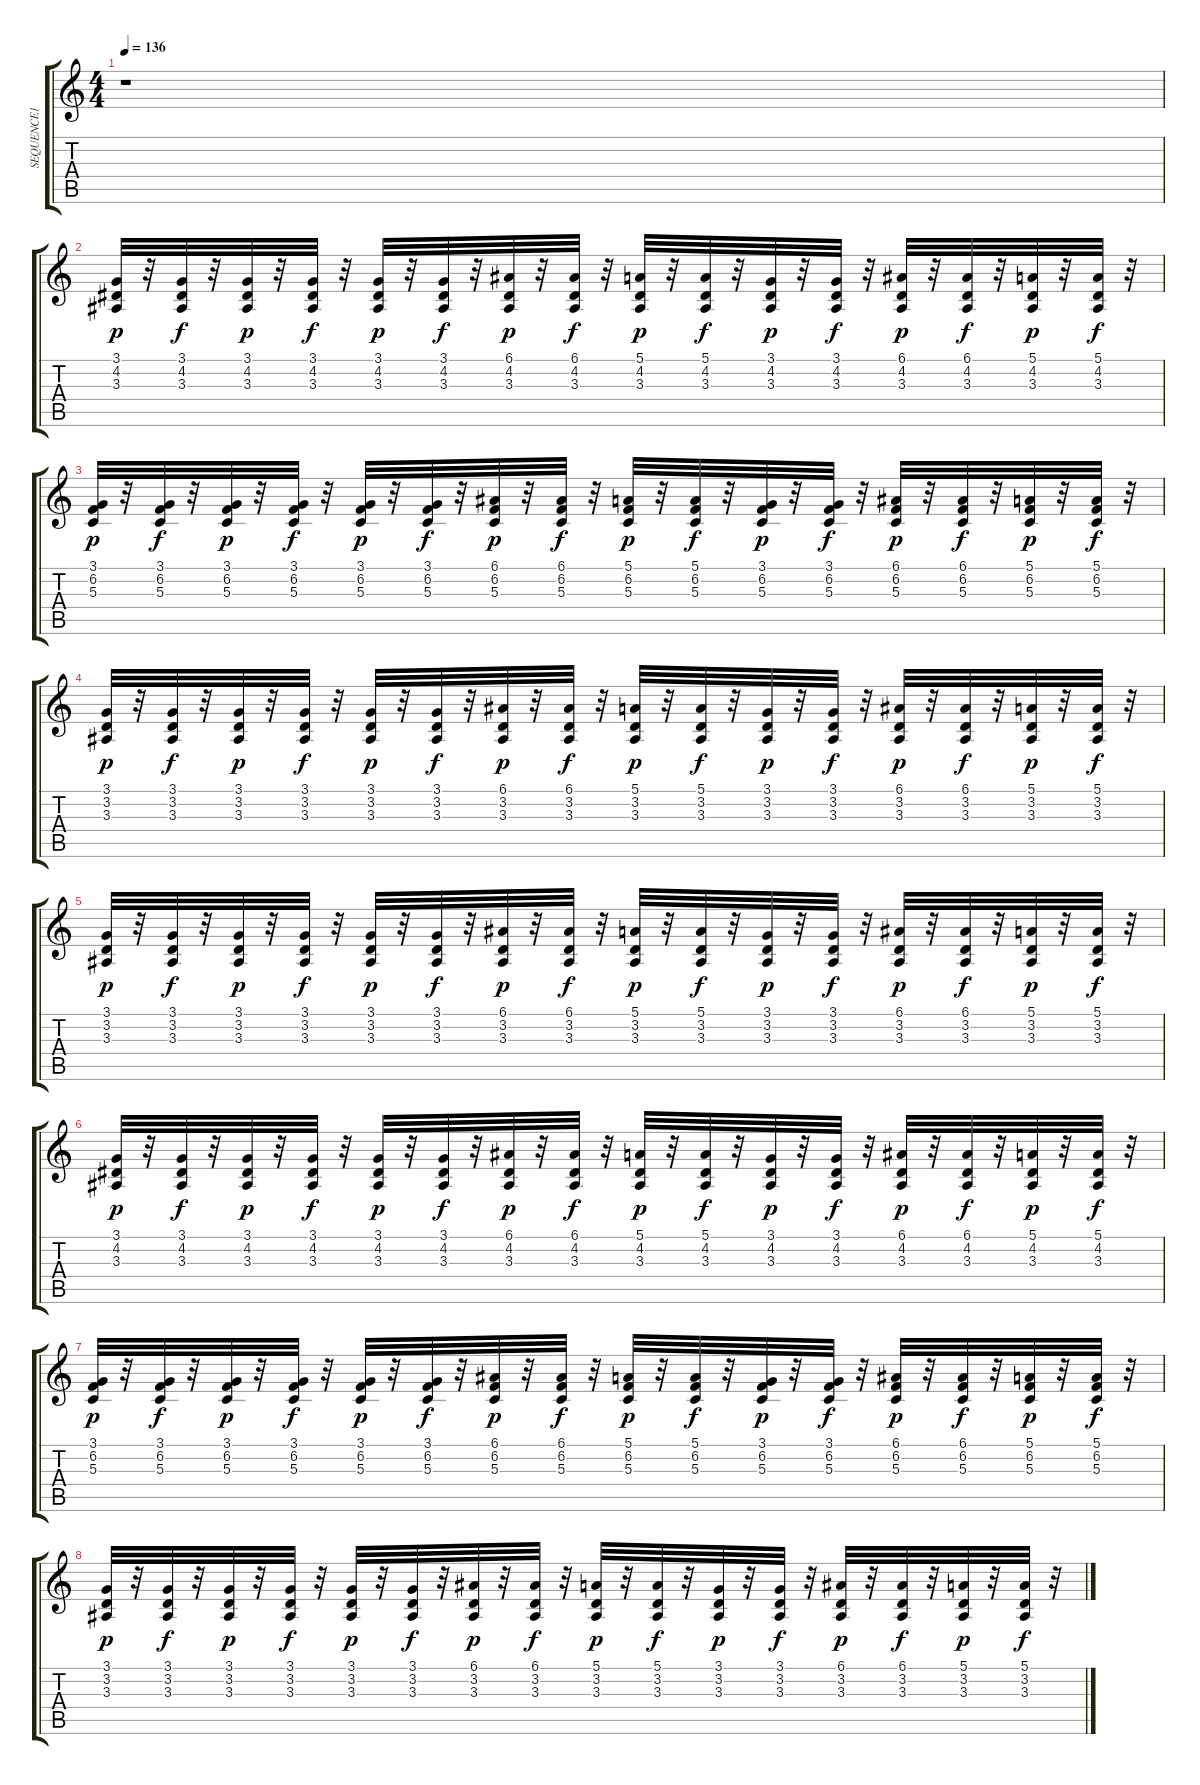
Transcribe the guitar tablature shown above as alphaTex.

\track ("SEQUENCE1" "SEQUENCE1") {instrument musicbox}
\staff {score tabs}
\tuning (E4 B3 G3 D3 A2 E2) {hide}
\ts (4 4)
\tempo 136
\clef g2
\ks c
r.1{dy f} |
(3.1 4.2 3.3).32{dy p} r.32 (3.1 4.2 3.3).32{dy f} r.32 (3.1 4.2 3.3).32{dy p} r.32 (3.1 4.2 3.3).32{dy f} r.32 (3.1 4.2 3.3).32{dy p} r.32 (3.1 4.2 3.3).32{dy f} r.32 (6.1 4.2 3.3).32{dy p} r.32 (6.1 4.2 3.3).32{dy f} r.32 (5.1 4.2 3.3).32{dy p} r.32 (5.1 4.2 3.3).32{dy f} r.32 (3.1 4.2 3.3).32{dy p} r.32 (3.1 4.2 3.3).32{dy f} r.32 (6.1 4.2 3.3).32{dy p} r.32 (6.1 4.2 3.3).32{dy f} r.32 (5.1 4.2 3.3).32{dy p} r.32 (5.1 4.2 3.3).32{dy f} r.32 |
(3.1 6.2 5.3).32{dy p} r.32 (3.1 6.2 5.3).32{dy f} r.32 (3.1 6.2 5.3).32{dy p} r.32 (3.1 6.2 5.3).32{dy f} r.32 (3.1 6.2 5.3).32{dy p} r.32 (3.1 6.2 5.3).32{dy f} r.32 (6.1 6.2 5.3).32{dy p} r.32 (6.1 6.2 5.3).32{dy f} r.32 (5.1 6.2 5.3).32{dy p} r.32 (5.1 6.2 5.3).32{dy f} r.32 (3.1 6.2 5.3).32{dy p} r.32 (3.1 6.2 5.3).32{dy f} r.32 (6.1 6.2 5.3).32{dy p} r.32 (6.1 6.2 5.3).32{dy f} r.32 (5.1 6.2 5.3).32{dy p} r.32 (5.1 6.2 5.3).32{dy f} r.32 |
(3.1 3.2 3.3).32{dy p} r.32 (3.1 3.2 3.3).32{dy f} r.32 (3.1 3.2 3.3).32{dy p} r.32 (3.1 3.2 3.3).32{dy f} r.32 (3.1 3.2 3.3).32{dy p} r.32 (3.1 3.2 3.3).32{dy f} r.32 (6.1 3.2 3.3).32{dy p} r.32 (6.1 3.2 3.3).32{dy f} r.32 (5.1 3.2 3.3).32{dy p} r.32 (5.1 3.2 3.3).32{dy f} r.32 (3.1 3.2 3.3).32{dy p} r.32 (3.1 3.2 3.3).32{dy f} r.32 (6.1 3.2 3.3).32{dy p} r.32 (6.1 3.2 3.3).32{dy f} r.32 (5.1 3.2 3.3).32{dy p} r.32 (5.1 3.2 3.3).32{dy f} r.32 |
(3.1 3.2 3.3).32{dy p} r.32 (3.1 3.2 3.3).32{dy f} r.32 (3.1 3.2 3.3).32{dy p} r.32 (3.1 3.2 3.3).32{dy f} r.32 (3.1 3.2 3.3).32{dy p} r.32 (3.1 3.2 3.3).32{dy f} r.32 (6.1 3.2 3.3).32{dy p} r.32 (6.1 3.2 3.3).32{dy f} r.32 (5.1 3.2 3.3).32{dy p} r.32 (5.1 3.2 3.3).32{dy f} r.32 (3.1 3.2 3.3).32{dy p} r.32 (3.1 3.2 3.3).32{dy f} r.32 (6.1 3.2 3.3).32{dy p} r.32 (6.1 3.2 3.3).32{dy f} r.32 (5.1 3.2 3.3).32{dy p} r.32 (5.1 3.2 3.3).32{dy f} r.32 |
(3.1 4.2 3.3).32{dy p} r.32 (3.1 4.2 3.3).32{dy f} r.32 (3.1 4.2 3.3).32{dy p} r.32 (3.1 4.2 3.3).32{dy f} r.32 (3.1 4.2 3.3).32{dy p} r.32 (3.1 4.2 3.3).32{dy f} r.32 (6.1 4.2 3.3).32{dy p} r.32 (6.1 4.2 3.3).32{dy f} r.32 (5.1 4.2 3.3).32{dy p} r.32 (5.1 4.2 3.3).32{dy f} r.32 (3.1 4.2 3.3).32{dy p} r.32 (3.1 4.2 3.3).32{dy f} r.32 (6.1 4.2 3.3).32{dy p} r.32 (6.1 4.2 3.3).32{dy f} r.32 (5.1 4.2 3.3).32{dy p} r.32 (5.1 4.2 3.3).32{dy f} r.32 |
(3.1 6.2 5.3).32{dy p} r.32 (3.1 6.2 5.3).32{dy f} r.32 (3.1 6.2 5.3).32{dy p} r.32 (3.1 6.2 5.3).32{dy f} r.32 (3.1 6.2 5.3).32{dy p} r.32 (3.1 6.2 5.3).32{dy f} r.32 (6.1 6.2 5.3).32{dy p} r.32 (6.1 6.2 5.3).32{dy f} r.32 (5.1 6.2 5.3).32{dy p} r.32 (5.1 6.2 5.3).32{dy f} r.32 (3.1 6.2 5.3).32{dy p} r.32 (3.1 6.2 5.3).32{dy f} r.32 (6.1 6.2 5.3).32{dy p} r.32 (6.1 6.2 5.3).32{dy f} r.32 (5.1 6.2 5.3).32{dy p} r.32 (5.1 6.2 5.3).32{dy f} r.32 |
(3.1 3.2 3.3).32{dy p} r.32 (3.1 3.2 3.3).32{dy f} r.32 (3.1 3.2 3.3).32{dy p} r.32 (3.1 3.2 3.3).32{dy f} r.32 (3.1 3.2 3.3).32{dy p} r.32 (3.1 3.2 3.3).32{dy f} r.32 (6.1 3.2 3.3).32{dy p} r.32 (6.1 3.2 3.3).32{dy f} r.32 (5.1 3.2 3.3).32{dy p} r.32 (5.1 3.2 3.3).32{dy f} r.32 (3.1 3.2 3.3).32{dy p} r.32 (3.1 3.2 3.3).32{dy f} r.32 (6.1 3.2 3.3).32{dy p} r.32 (6.1 3.2 3.3).32{dy f} r.32 (5.1 3.2 3.3).32{dy p} r.32 (5.1 3.2 3.3).32{dy f} r.32
